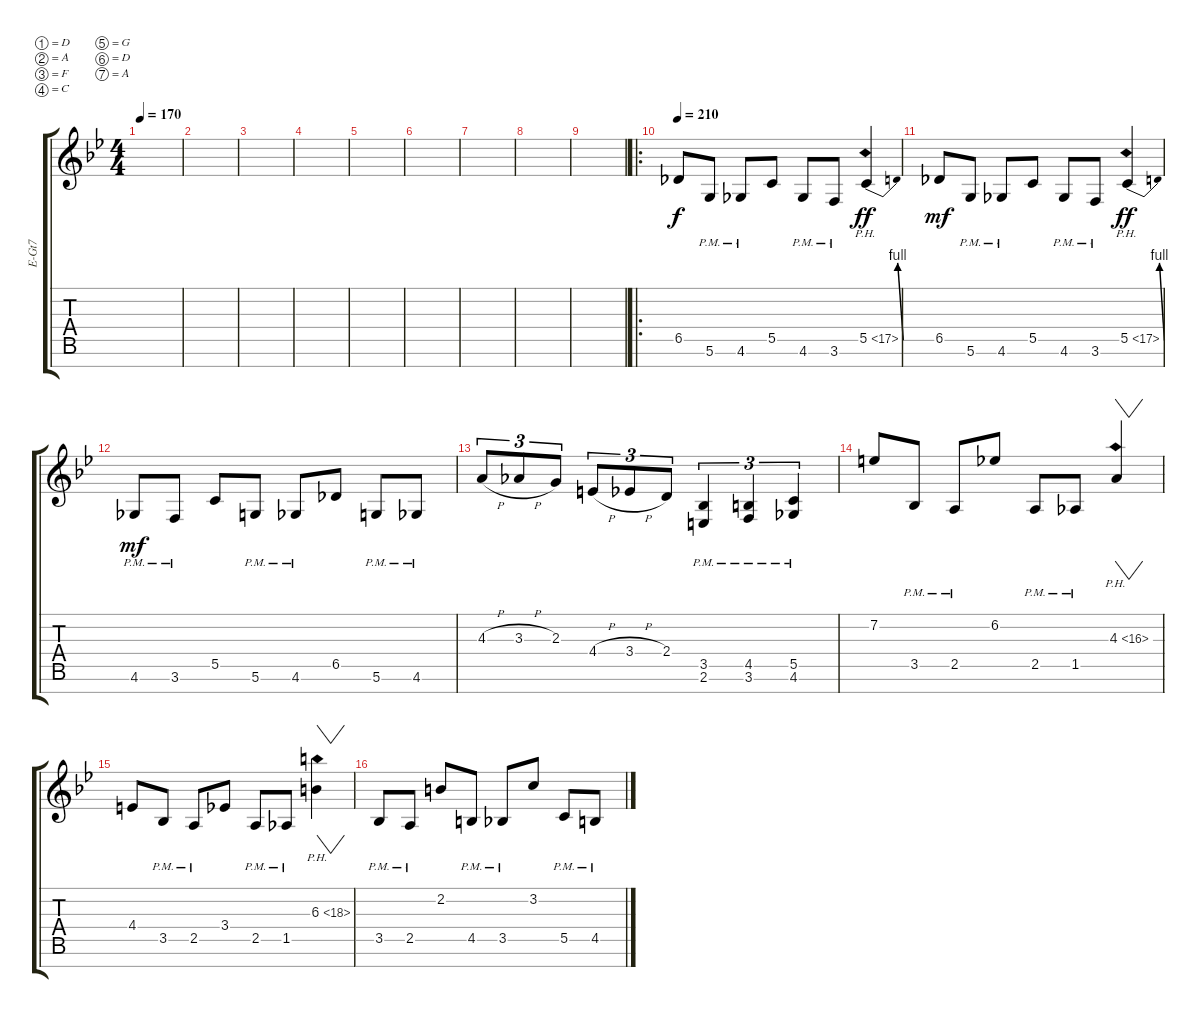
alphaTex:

\defaultSystemsLayout 4
\bracketExtendMode groupsimilarinstruments
\otherSystemsTrackNameOrientation horizontal
\track ("Travis" "E-Gt7") {instrument distortionguitar}
\staff {score tabs}
\tuning (D4 A3 F3 C3 G2 D2 A1)
\ts (4 4)
\tempo 170
\clef g2
\scale
0.333333
\ks bb
|
\scale
0.333333 |
\scale
0.333333 |
\scale
0.333333 |
|
|
|
|
|
\ro
\tempo 210
6.5{acc b}.8 5.6{pm acc forcenatural}.8 4.6{pm acc b}.8 5.5{acc forcenatural}.8 4.6{pm acc b}.8 3.6{pm acc forcenatural}.8 5.5{be (bend 0 0 15 4) ph 12 acc forcenatural}.4{dy ff} |
6.5{acc b}.8{dy mf} 5.6{pm acc forcenatural}.8 4.6{pm acc b}.8 5.5{acc forcenatural}.8 4.6{pm acc b}.8 3.6{pm acc forcenatural}.8 5.5{be (bend 0 0 15 4) ph 12 acc forcenatural}.4{dy ff} |
4.6{pm acc b}.8{dy mf} 3.6{pm acc forcenatural}.8 5.5{acc forcenatural}.8 5.6{pm acc forcenatural}.8 4.6{pm acc b}.8 6.5{acc b}.8 5.6{pm acc forcenatural}.8 4.6{pm acc b}.8 |
4.3{h acc forcenatural}.8{tu (3 2)} 3.3{h acc b}.8{tu (3 2)} 2.3{acc forcenatural}.8{tu (3 2)} 4.4{h acc #}.8{tu (3 2)} 3.4{h acc forcenatural}.8{tu (3 2)} 2.4{acc forcenatural}.8{tu (3 2)} (3.5{pm acc forcenatural} 2.6{pm acc #}).4{tu (3 2)} (4.5{pm acc #} 3.6{pm acc forcenatural}).4{tu (3 2)} (5.5{pm acc forcenatural} 4.6{pm acc b}).4{tu (3 2)} |
7.2{acc #}.8 3.5{pm acc forcenatural}.8 2.5{pm acc forcenatural}.8 6.2{acc forcenatural}.8 2.5{pm acc forcenatural}.8 1.5{pm acc b}.8 4.3{ph 12 acc forcenatural}.4{vw} |
4.4{acc #}.8 3.5{pm acc forcenatural}.8 2.5{pm acc forcenatural}.8 3.4{acc forcenatural}.8 2.5{pm acc forcenatural}.8 1.5{pm acc b}.8 6.3{ph 12 acc #}.4{vw} |
3.5{pm acc forcenatural}.8 2.5{pm acc forcenatural}.8 2.2{acc #}.8 4.5{pm acc #}.8 3.5{pm acc forcenatural}.8 3.2{acc forcenatural}.8 5.5{pm acc forcenatural}.8 4.5{pm acc #}.8
